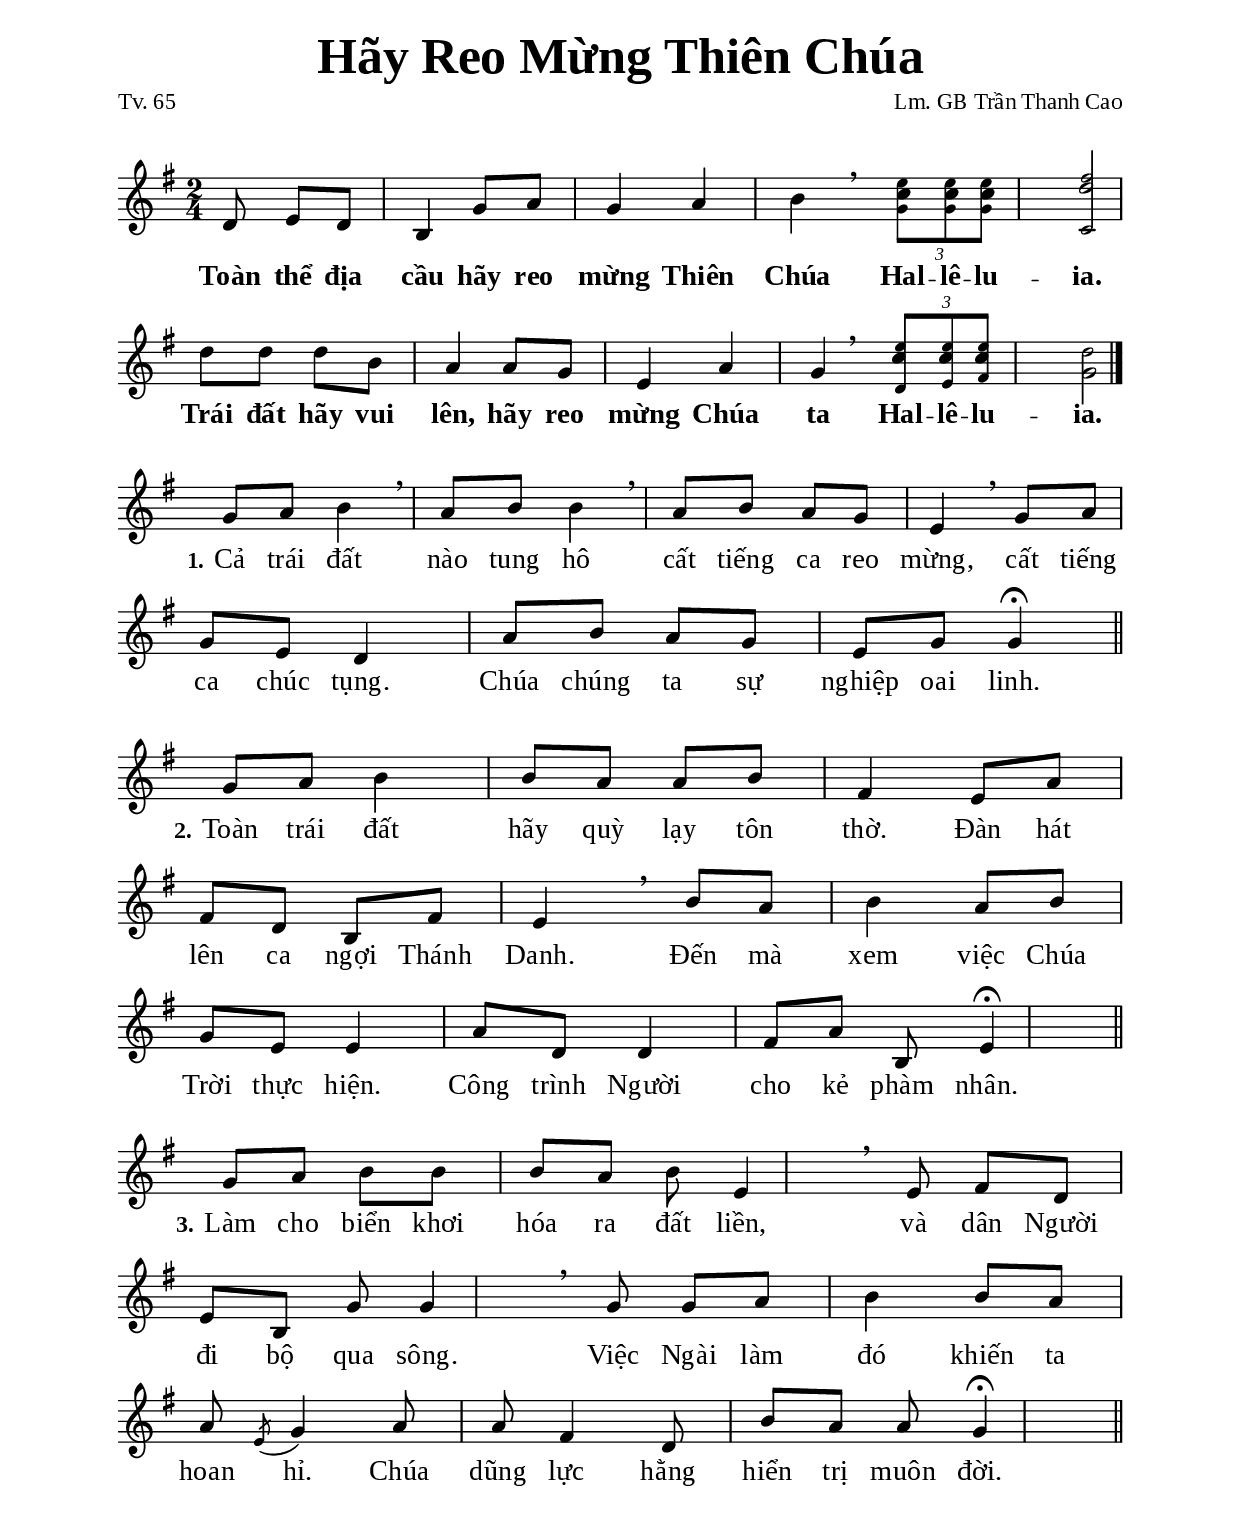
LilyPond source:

% Cài đặt chung
\version "2.22.1"
\include "english.ly"

\header {
  title = \markup { \fontsize #3 "Hãy Reo Mừng Thiên Chúa" }
  poet = "Tv. 65"
  composer = "Lm. GB Trần Thanh Cao"
  arranger = " "
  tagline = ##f
}

\paper {
  #(set-paper-size "a4")
  top-margin = 10\mm
  bottom-margin = 10\mm
  left-margin = 20\mm
  right-margin = 20\mm
  indent = #0
  #(define fonts
    (make-pango-font-tree
      "Liberation Serif"
      "Liberation Serif"
      "Liberation Serif"
      (/ 20 20)))
  page-count = #1
}

% Nhạc điệp khúc
nhacDiepKhuc= \relative c' {
  \partial 4. d8 e d |
  b4 g'8 a |
  g4 a |
  b \breathe \tuplet 3/2 {
    <\tweak font-size -2 e c \tweak font-size -2 g>8
    <\tweak font-size -2 e c \tweak font-size -2 g>8
    <\tweak font-size -2 e c \tweak font-size -2 g>8
  } |
  <\tweak font-size -2 fs d \tweak font-size -2 c,>2 |
  d8 d d b |
  a4 a8 g |
  e4 a |
  g4 \breathe \tuplet 3/2 {
    <\tweak font-size -2 e' c \tweak font-size -2 d,>8
    <\tweak font-size -2 e c \tweak font-size -2 e,>8
    <\tweak font-size -2 e c \tweak font-size -2 fs,>8
  } |
  <\tweak font-size -2 d g,>2 \bar "|."
}

% Nhạc phiên khúc
nhacPhienKhucMot = \relative c'' {
  g8 a b4 \breathe
  a8 b b4 \breathe
  a8 b a g e4 \breathe
  g8 a g e d4 a'8 b a g e g g4 \fermata \bar "||"
}

nhacPhienKhucHai = \relative c'' {
  g8 a b4 b8 a a b fs4
  e8 a fs d b fs' e4 \breathe
  b'8 a b4 a8 b g e e4
  a8 d, d4 fs8 a b, e4 \fermata \bar "||"
}

nhacPhienKhucBa = \relative c'' {
  g8 a b b b a b e,4 \breathe
  e8 fs d e b g' g4 \breathe
  g8 g a b4 b8 a a \acciaccatura e8 g4
  a8 a fs4 d8 b' a a g4 \fermata \bar "||"
}

% Lời điệp khúc
loiDiepKhuc = \lyricmode {
  Toàn thể địa cầu hãy reo mừng Thiên Chúa
  Hal -- lê -- lu -- ia.
  Trái đất hãy vui lên, hãy reo mừng Chúa ta
  Hal -- lê -- lu -- ia.
}

% Lời phiên khúc
loiPhienKhucMot = \lyricmode {
  \set stanza = #"1."
  Cả trái đất nào tung hô cất tiếng ca reo mừng,
  cất tiếng ca chúc tụng.
  Chúa chúng ta sự nghiệp oai linh.
}

loiPhienKhucHai = \lyricmode {
  \set stanza = #"2."
  Toàn trái đất hãy quỳ lạy tôn thờ.
  Đàn hát lên ca ngợi Thánh Danh.
  Đến mà xem việc Chúa Trời thực hiện.
  Công trình Người cho kẻ phàm nhân.
}

loiPhienKhucBa = \lyricmode {
  \set stanza = #"3."
  Làm cho biển khơi hóa ra đất liền,
  và dân Người đi bộ qua sông.
  Việc Ngài làm đó khiến ta hoan hỉ.
  Chúa dũng lực hằng hiển trị muôn đời.
}


% Dàn trang
\score {
  \new ChoirStaff <<
    \new Staff = diepKhuc \with {
        \consists "Merge_rests_engraver"
        %\magnifyStaff #(magstep +1)
      }
      <<
      \new Voice = beSop {
        \key g \major \time 2/4 \stemNeutral \nhacDiepKhuc
      }
    >>
    \new Lyrics \lyricsto beSop \loiDiepKhuc
  >>
  \layout {
    \override Lyrics.LyricText.font-series = #'bold
    \override Lyrics.LyricText.font-size = #+2
    \override Lyrics.LyricSpace.minimum-distance = #1.2
    \override Score.BarNumber.break-visibility = ##(#f #f #f)
    \override Score.SpacingSpanner.uniform-stretching = ##t
    \override Score.SpacingSpanner packed-spacing = ##t
  }
}

\score {
  \new ChoirStaff <<
    \new Staff = phienKhuc \with {
        %\magnifyStaff #(magstep +1)
      }
      <<
      \new Voice = beSop {
        \key g \major \time 2/4 \nhacPhienKhucMot
      }
    >>
    \new Lyrics \lyricsto beSop \loiPhienKhucMot
  >>
  \layout {
    \override Staff.TimeSignature.transparent = ##t
    \override Lyrics.LyricText.font-size = #+2
    \override Lyrics.LyricSpace.minimum-distance = #2.0
    \override Score.BarNumber.break-visibility = ##(#f #f #f)
    \override Score.SpacingSpanner.uniform-stretching = ##t
    \set Score.barAlways = ##t
    \set Score.defaultBarType = ""
  }
}

\score {
  \new ChoirStaff <<
    \new Staff = phienKhuc \with {
        %\magnifyStaff #(magstep +1)
      }
      <<
      \new Voice = beSop {
        \key g \major \time 2/4 \nhacPhienKhucHai
      }
    >>
    \new Lyrics \lyricsto beSop \loiPhienKhucHai
  >>
  \layout {
    \override Staff.TimeSignature.transparent = ##t
    \override Lyrics.LyricText.font-size = #+2
    \override Lyrics.LyricSpace.minimum-distance = #2.0
    \override Score.BarNumber.break-visibility = ##(#f #f #f)
    \override Score.SpacingSpanner.uniform-stretching = ##t
    \set Score.barAlways = ##t
    \set Score.defaultBarType = ""
  }
}

\score {
  \new ChoirStaff <<
    \new Staff = phienKhuc \with {
        %\magnifyStaff #(magstep +1)
      }
      <<
      \new Voice = beSop {
        \key g \major \time 2/4 \nhacPhienKhucBa
      }
    >>
    \new Lyrics \lyricsto beSop \loiPhienKhucBa
  >>
  \layout {
    \override Staff.TimeSignature.transparent = ##t
    \override Lyrics.LyricText.font-size = #+2
    \override Lyrics.LyricSpace.minimum-distance = #2.0
    \override Score.BarNumber.break-visibility = ##(#f #f #f)
    \override Score.SpacingSpanner.uniform-stretching = ##t
    \set Score.barAlways = ##t
    \set Score.defaultBarType = ""
  }
}
